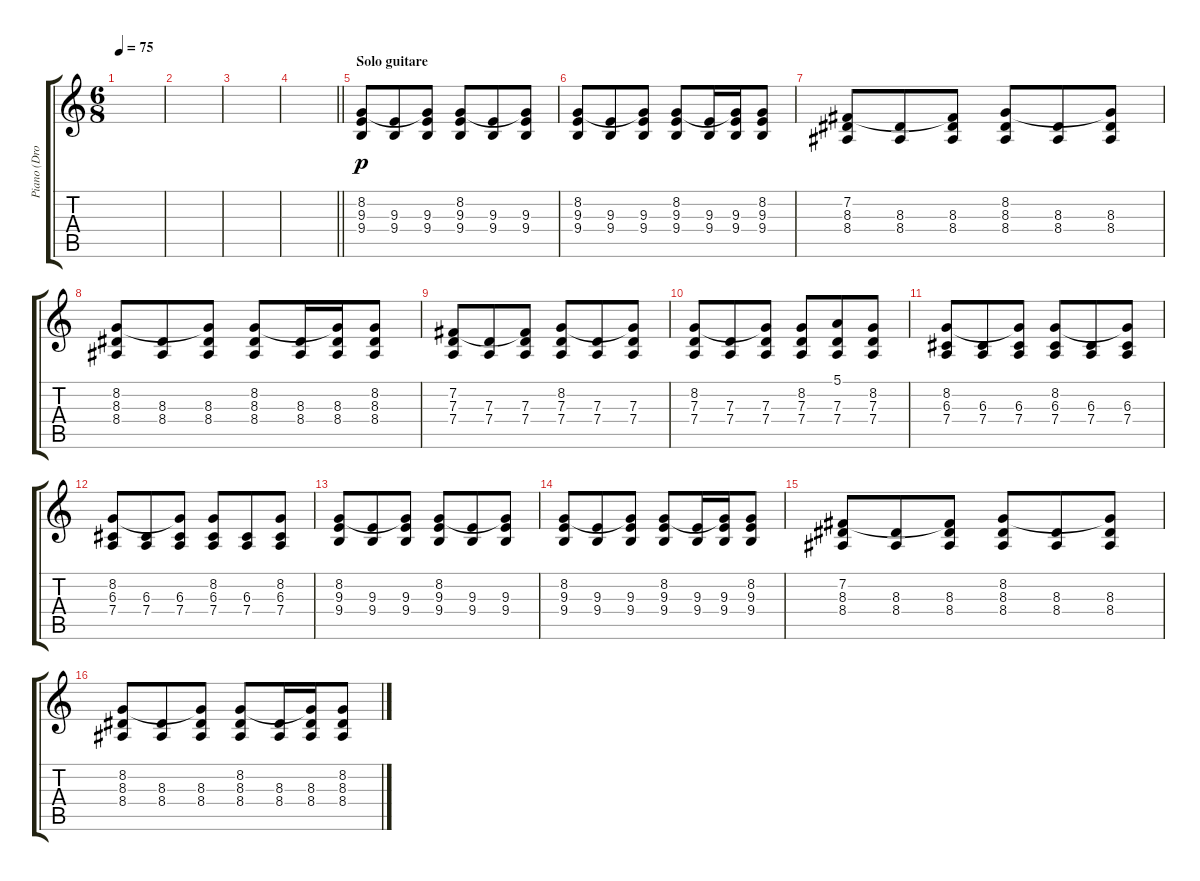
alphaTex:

\track ("Piano (Droite)" "Piano (Dro") {instrument pad2warm}
\staff {score tabs}
\tuning (E4 B3 G3 D3 A2 E2) {hide}
\ts (6 8)
\tempo 75
\clef g2
\ks c
|
|
|
\barLineRight lightlight
|
\section ("" "Solo guitare")
(8.2 9.3 9.4).8{dy p instrument acousticgrandpiano} (9.3 9.4).8 (8.2{t} 9.3 9.4).8 (8.2 9.3 9.4).8 (9.3 9.4).8 (8.2{t} 9.3 9.4).8 |
(8.2 9.3 9.4).8 (9.3 9.4).8 (8.2{t} 9.3 9.4).8 (8.2 9.3 9.4).8 (9.3 9.4).16 (8.2{t} 9.3 9.4).16 (8.2 9.3 9.4).8 |
(7.2 8.3 8.4).8 (8.3 8.4).8 (7.2{t} 8.3 8.4).8 (8.2 8.3 8.4).8 (8.3 8.4).8 (8.2{t} 8.3 8.4).8 |
(8.2 8.3 8.4).8 (8.3 8.4).8 (8.2{t} 8.3 8.4).8 (8.2 8.3 8.4).8 (8.3 8.4).16 (8.2{t} 8.3 8.4).16 (8.2 8.3 8.4).8 |
(7.2 7.3 7.4).8 (7.3 7.4).8 (7.2{t} 7.3 7.4).8 (8.2 7.3 7.4).8 (7.3 7.4).8 (8.2{t} 7.3 7.4).8 |
(8.2 7.3 7.4).8 (7.3 7.4).8 (8.2{t} 7.3 7.4).8 (8.2 7.3 7.4).8 (5.1 7.3 7.4).8 (8.2 7.3 7.4).8 |
(8.2 6.3 7.4).8 (6.3 7.4).8 (8.2{t} 6.3 7.4).8 (8.2 6.3 7.4).8 (6.3 7.4).8 (8.2{t} 6.3 7.4).8 |
(8.2 6.3 7.4).8 (6.3 7.4).8 (8.2{t} 6.3 7.4).8 (8.2 6.3 7.4).8 (6.3 7.4).8 (8.2 6.3 7.4).8 |
(8.2 9.3 9.4).8 (9.3 9.4).8 (8.2{t} 9.3 9.4).8 (8.2 9.3 9.4).8 (9.3 9.4).8 (8.2{t} 9.3 9.4).8 |
(8.2 9.3 9.4).8 (9.3 9.4).8 (8.2{t} 9.3 9.4).8 (8.2 9.3 9.4).8 (9.3 9.4).16 (8.2{t} 9.3 9.4).16 (8.2 9.3 9.4).8 |
(7.2 8.3 8.4).8 (8.3 8.4).8 (7.2{t} 8.3 8.4).8 (8.2 8.3 8.4).8 (8.3 8.4).8 (8.2{t} 8.3 8.4).8 |
(8.2 8.3 8.4).8 (8.3 8.4).8 (8.2{t} 8.3 8.4).8 (8.2 8.3 8.4).8 (8.3 8.4).16 (8.2{t} 8.3 8.4).16 (8.2 8.3 8.4).8
